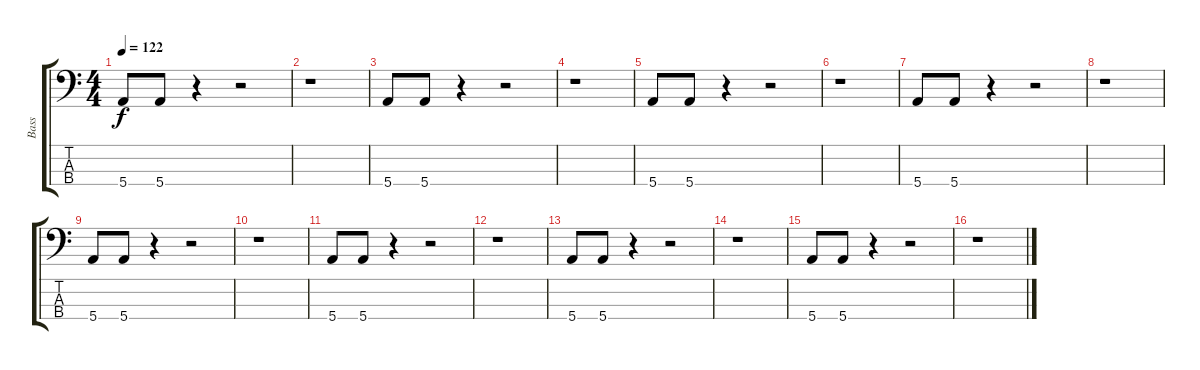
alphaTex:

\track ("Bass" "Bass") {instrument electricbassfinger}
\staff {score tabs}
\tuning (G2 D2 A1 E1) {hide}
\ts (4 4)
\tempo 122
\clef f4
\ks c
5.4.8{dy f instrument electricbassfinger} 5.4.8 r.4 r.2 |
r.1 |
5.4.8 5.4.8 r.4 r.2 |
r.1 |
5.4.8 5.4.8 r.4 r.2 |
r.1 |
5.4.8 5.4.8 r.4 r.2 |
r.1 |
5.4.8 5.4.8 r.4 r.2 |
r.1 |
5.4.8 5.4.8 r.4 r.2 |
r.1 |
5.4.8 5.4.8 r.4 r.2 |
r.1 |
5.4.8 5.4.8 r.4 r.2 |
r.1
